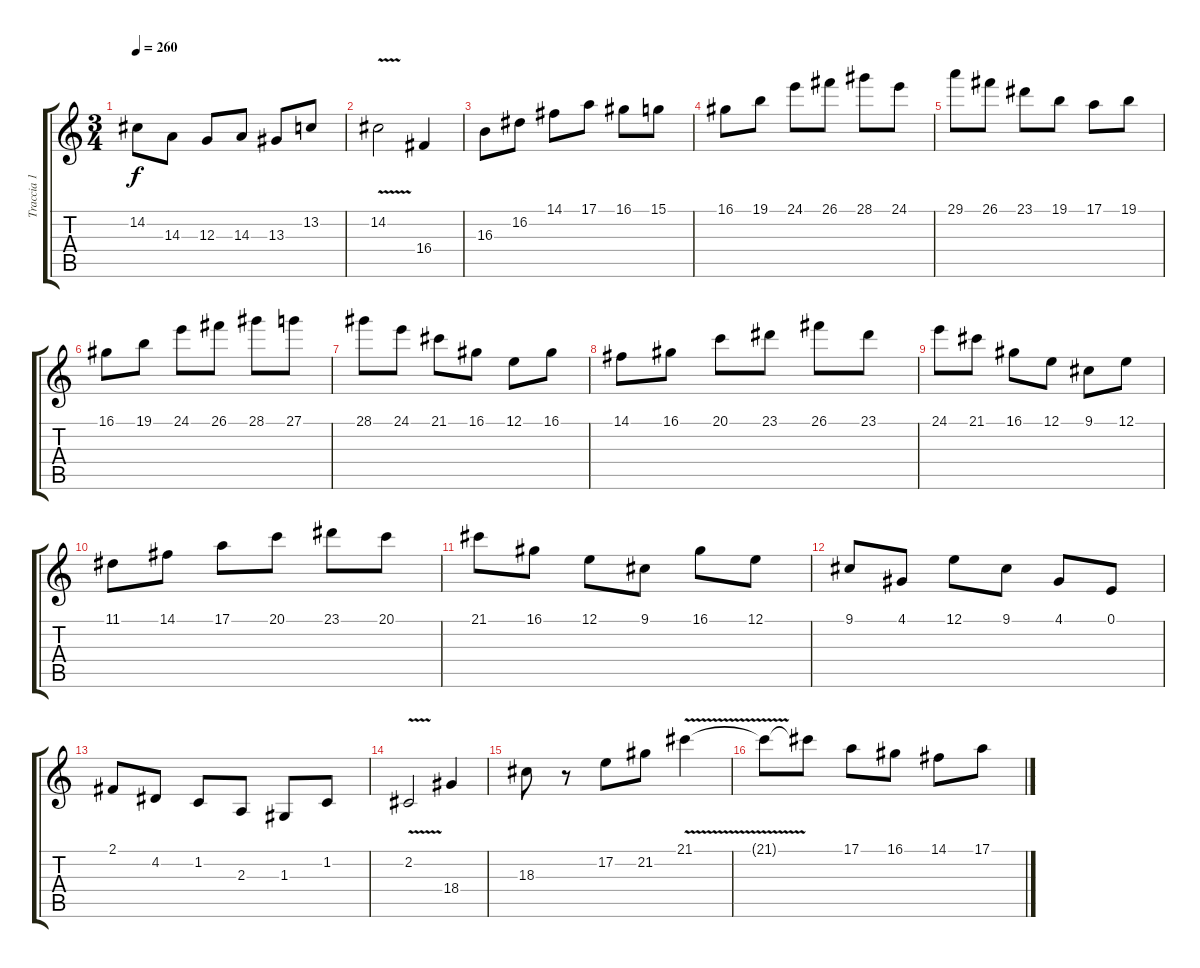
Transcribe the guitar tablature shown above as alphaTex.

\track ("Traccia 1" "Traccia 1") {instrument flute}
\staff {score tabs}
\tuning (E4 B3 G3 D3 A2 E2) {hide}
\ts (3 4)
\tempo 260
\clef g2
\ks c
14.2.8{dy f} 14.3.8 12.3.8 14.3.8 13.3.8 13.2.8 |
14.2{v}.2 16.4.4 |
16.3.8 16.2.8 14.1.8 17.1.8 16.1.8 15.1.8 |
16.1.8 19.1.8 24.1.8 26.1.8 28.1.8 24.1.8 |
29.1.8 26.1.8 23.1.8 19.1.8 17.1.8 19.1.8 |
16.1.8 19.1.8 24.1.8 26.1.8 28.1.8 27.1.8 |
28.1.8 24.1.8 21.1.8 16.1.8 12.1.8 16.1.8 |
14.1.8 16.1.8 20.1.8 23.1.8 26.1.8 23.1.8 |
24.1.8 21.1.8 16.1.8 12.1.8 9.1.8 12.1.8 |
11.1.8 14.1.8 17.1.8 20.1.8 23.1.8 20.1.8 |
21.1.8 16.1.8 12.1.8 9.1.8 16.1.8 12.1.8 |
9.1.8 4.1.8 12.1.8 9.1.8 4.1.8 0.1.8 |
2.1.8 4.2.8 1.2.8 2.3.8 1.3.8 1.2.8 |
2.2{v}.2 18.4.4{instrument fx1rain} |
18.3.8 r.8 17.2.8 21.2.8 21.1{v}.4 |
21.1{t}.8 21.1{t}.8 17.1.8 16.1.8 14.1.8 17.1.8
